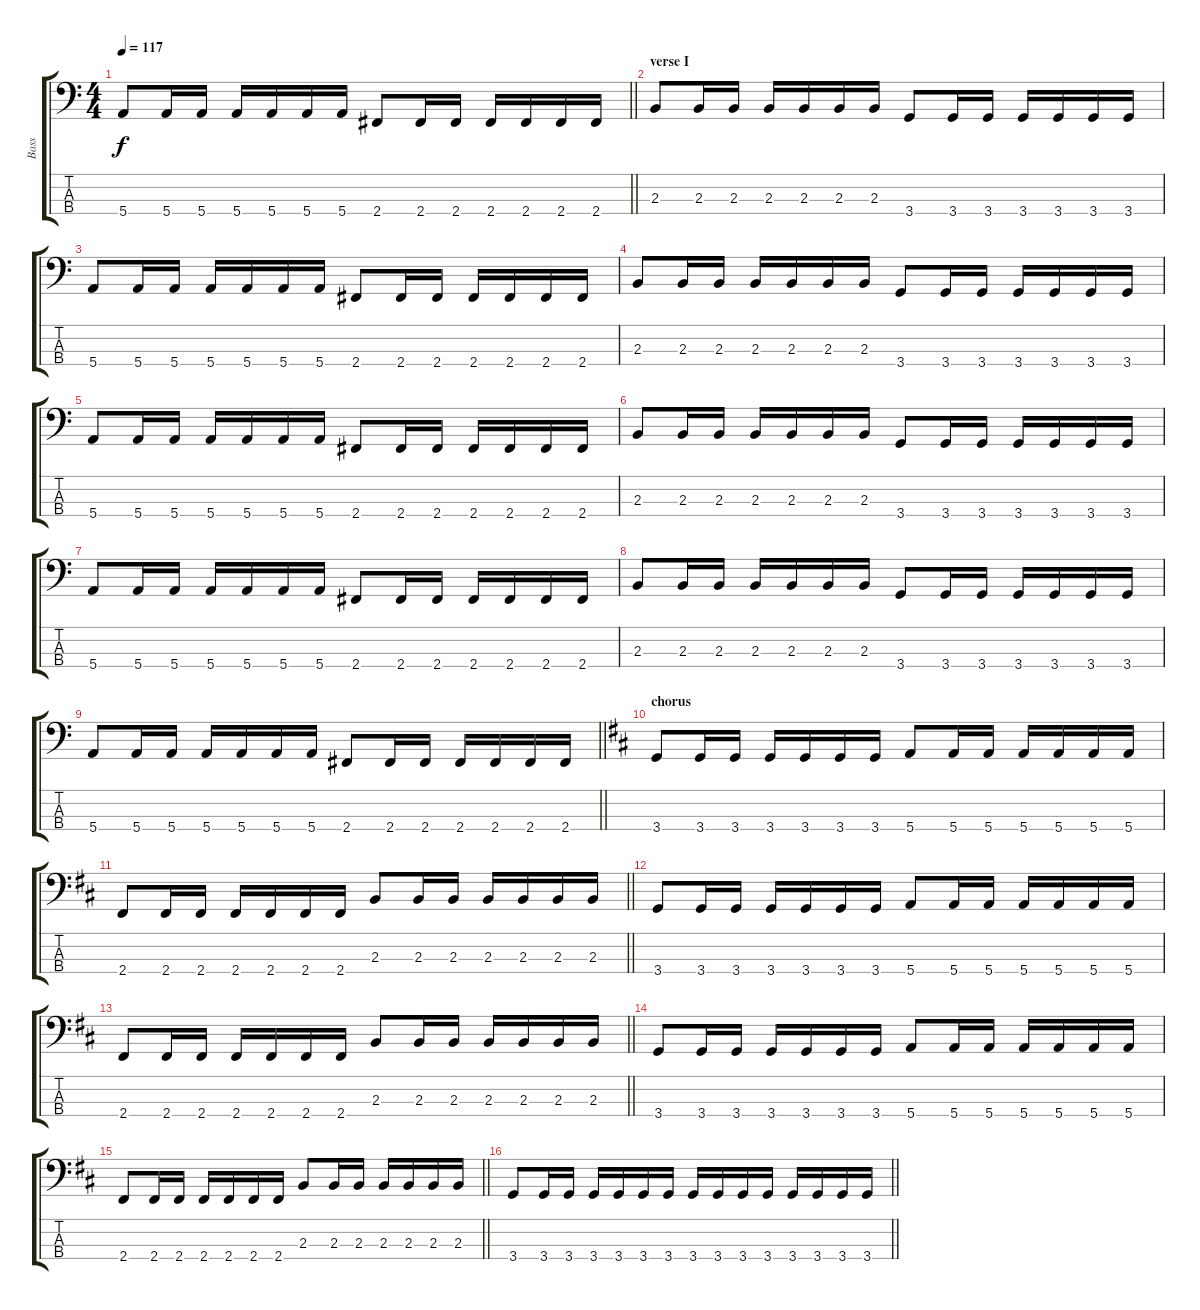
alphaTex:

\track ("Bass" "Bass") {instrument electricbasspick}
\staff {score tabs}
\tuning (G2 D2 A1 E1) {hide}
\ts (4 4)
\tempo 117
\clef f4
\barLineRight lightlight
\ks c
5.4.8{dy f} 5.4.16 5.4.16 5.4.16 5.4.16 5.4.16 5.4.16 2.4.8 2.4.16 2.4.16 2.4.16 2.4.16 2.4.16 2.4.16 |
\section ("" "verse I")
2.3.8 2.3.16 2.3.16 2.3.16 2.3.16 2.3.16 2.3.16 3.4.8 3.4.16 3.4.16 3.4.16 3.4.16 3.4.16 3.4.16 |
5.4.8 5.4.16 5.4.16 5.4.16 5.4.16 5.4.16 5.4.16 2.4.8 2.4.16 2.4.16 2.4.16 2.4.16 2.4.16 2.4.16 |
2.3.8 2.3.16 2.3.16 2.3.16 2.3.16 2.3.16 2.3.16 3.4.8 3.4.16 3.4.16 3.4.16 3.4.16 3.4.16 3.4.16 |
5.4.8 5.4.16 5.4.16 5.4.16 5.4.16 5.4.16 5.4.16 2.4.8 2.4.16 2.4.16 2.4.16 2.4.16 2.4.16 2.4.16 |
2.3.8 2.3.16 2.3.16 2.3.16 2.3.16 2.3.16 2.3.16 3.4.8 3.4.16 3.4.16 3.4.16 3.4.16 3.4.16 3.4.16 |
5.4.8 5.4.16 5.4.16 5.4.16 5.4.16 5.4.16 5.4.16 2.4.8 2.4.16 2.4.16 2.4.16 2.4.16 2.4.16 2.4.16 |
2.3.8 2.3.16 2.3.16 2.3.16 2.3.16 2.3.16 2.3.16 3.4.8 3.4.16 3.4.16 3.4.16 3.4.16 3.4.16 3.4.16 |
\barLineRight lightlight
5.4.8 5.4.16 5.4.16 5.4.16 5.4.16 5.4.16 5.4.16 2.4.8 2.4.16 2.4.16 2.4.16 2.4.16 2.4.16 2.4.16 |
\section ("" "chorus")
\ks d
3.4.8 3.4.16 3.4.16 3.4.16 3.4.16 3.4.16 3.4.16 5.4.8 5.4.16 5.4.16 5.4.16 5.4.16 5.4.16 5.4.16 |
\barLineRight lightlight
2.4.8 2.4.16 2.4.16 2.4.16 2.4.16 2.4.16 2.4.16 2.3.8 2.3.16 2.3.16 2.3.16 2.3.16 2.3.16 2.3.16 |
3.4.8 3.4.16 3.4.16 3.4.16 3.4.16 3.4.16 3.4.16 5.4.8 5.4.16 5.4.16 5.4.16 5.4.16 5.4.16 5.4.16 |
\barLineRight lightlight
2.4.8 2.4.16 2.4.16 2.4.16 2.4.16 2.4.16 2.4.16 2.3.8 2.3.16 2.3.16 2.3.16 2.3.16 2.3.16 2.3.16 |
3.4.8 3.4.16 3.4.16 3.4.16 3.4.16 3.4.16 3.4.16 5.4.8 5.4.16 5.4.16 5.4.16 5.4.16 5.4.16 5.4.16 |
\barLineRight lightlight
2.4.8 2.4.16 2.4.16 2.4.16 2.4.16 2.4.16 2.4.16 2.3.8 2.3.16 2.3.16 2.3.16 2.3.16 2.3.16 2.3.16 |
\barLineRight lightlight
3.4.8 3.4.16 3.4.16 3.4.16 3.4.16 3.4.16 3.4.16 3.4.16 3.4.16 3.4.16 3.4.16 3.4.16 3.4.16 3.4.16 3.4.16
